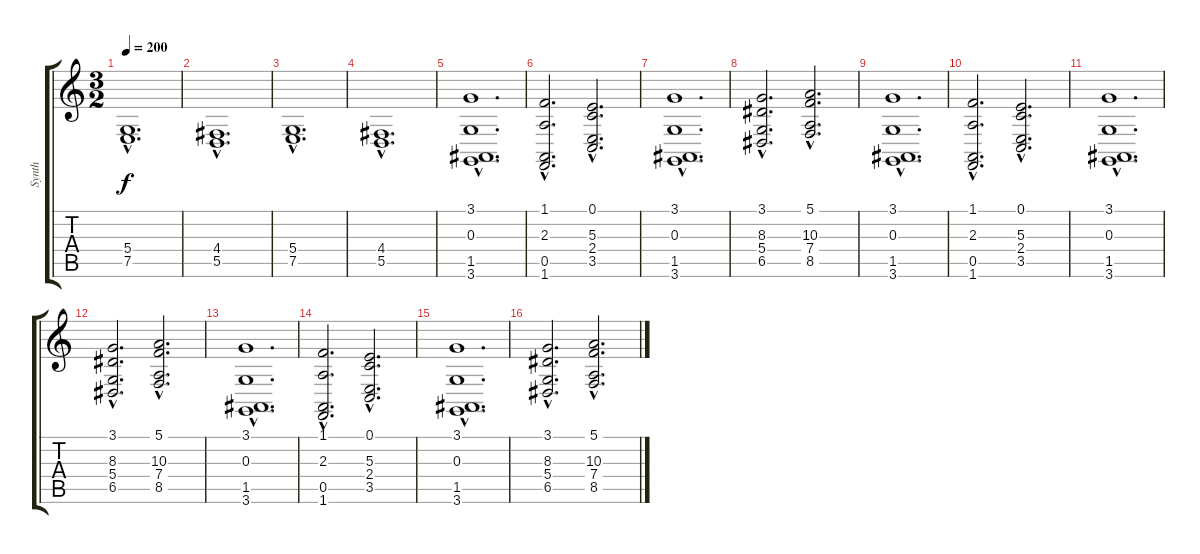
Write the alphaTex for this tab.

\track ("Synth" "Synth") {instrument choiraahs}
\staff {score tabs}
\tuning (E4 B3 G3 D3 A2 E2) {hide}
\ts (3 2)
\tempo 200
\clef g2
\ks c
(5.4{hac} 7.5{hac}).1{d dy f} |
(4.4{hac} 5.5{hac}).1{d} |
(5.4{hac} 7.5{hac}).1{d} |
(4.4{hac} 5.5{hac}).1{d} |
(3.1{hac} 0.3{hac} 1.5{hac} 3.6{hac}).1{d} |
(1.1{hac} 2.3{hac} 0.5{hac} 1.6{hac}).2{d} (0.1{hac} 5.3{hac} 2.4{hac} 3.5{hac}).2{d} |
(3.1{hac} 0.3{hac} 1.5{hac} 3.6{hac}).1{d} |
(3.1{hac} 8.3{hac} 5.4{hac} 6.5{hac}).2{d} (5.1{hac} 10.3{hac} 7.4{hac} 8.5{hac}).2{d} |
(3.1{hac} 0.3{hac} 1.5{hac} 3.6{hac}).1{d} |
(1.1{hac} 2.3{hac} 0.5{hac} 1.6{hac}).2{d} (0.1{hac} 5.3{hac} 2.4{hac} 3.5{hac}).2{d} |
(3.1{hac} 0.3{hac} 1.5{hac} 3.6{hac}).1{d} |
(3.1{hac} 8.3{hac} 5.4{hac} 6.5{hac}).2{d} (5.1{hac} 10.3{hac} 7.4{hac} 8.5{hac}).2{d} |
(3.1{hac} 0.3{hac} 1.5{hac} 3.6{hac}).1{d} |
(1.1{hac} 2.3{hac} 0.5{hac} 1.6{hac}).2{d} (0.1{hac} 5.3{hac} 2.4{hac} 3.5{hac}).2{d} |
(3.1{hac} 0.3{hac} 1.5{hac} 3.6{hac}).1{d} |
(3.1{hac} 8.3{hac} 5.4{hac} 6.5{hac}).2{d} (5.1{hac} 10.3{hac} 7.4{hac} 8.5{hac}).2{d}
